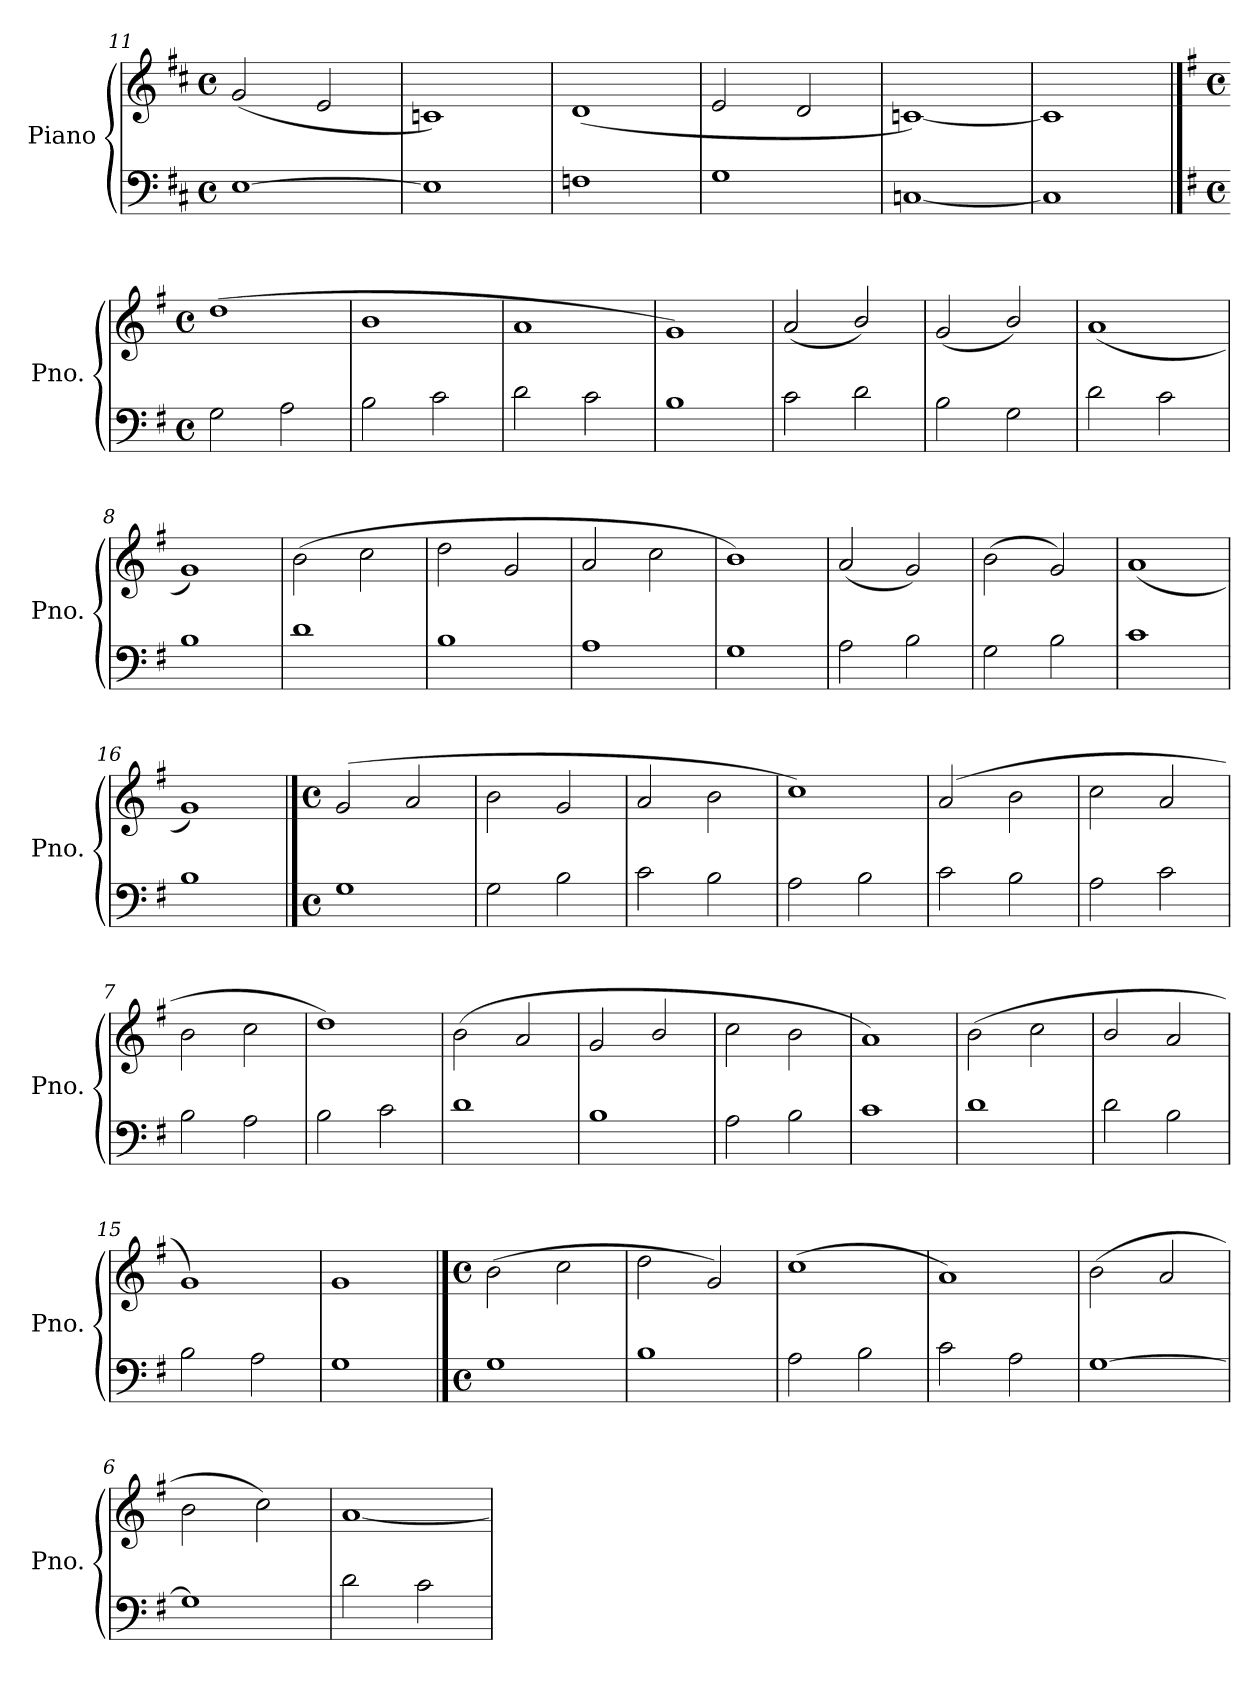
**kern	**kern
*part1	*part1
*staff2	*staff1
*I"Piano	*
*I'Pno.	*
*clefF4	*clefG2
*k[f#c#]	*k[f#c#]
*M4/4	*M4/4
*met(c)	*met(c)
=11	=11
[1E	(<2g/
.	2e/
=12	=12
1E]	1cn)
=13	=13
1Fn	(<1d
=14	=14
1G<	2e/
.	2d/
=15	=15
[1Cn<	[1cn)
=16	=16
1C]	1c]
!!LO:LB:g=z
==1	==1
*k[f#]	*k[f#]
*M4/4	*M4/4
*met(c)	*met(c)
2G\	(>1dd
2A\	.
=2	=2
2B\	1b
2c\	.
=3	=3
2d\	1a
2c\	.
=4	=4
1B	1g)
=5	=5
2c\	(<2a/
2d\	2b/)
=6	=6
2B<\	(<2g/
2G<\	2b/)
=7	=7
2d\	(<1a
2c\	.
=8	=8
1B	1g)
!!LO:LB:g=z
=9	=9
1d<	(>2b\
.	2cc\
=10	=10
1B<	2dd\
.	2g/
=11	=11
1A	2a/
.	2cc\
=12	=12
1G	1b)
=13	=13
2A\	(<2a/
2B\	2g/)
=14	=14
2G<\	(>2b\
2B\	2g/)
=15	=15
1c	(<1a
=16	=16
1B	1g)
!!LO:LB:g=z
==1	==1
*M4/4	*M4/4
*met(c)	*met(c)
1G<	(>2g/
.	2a/
=2	=2
2G\	2b\
2B\	2g/
=3	=3
2c\	2a/
2B\	2b\
=4	=4
2A\	1cc)
2B\	.
=5	=5
2c\	(>2a/
2B\	2b\
=6	=6
2A\	2cc\
2c\	2a/
=7	=7
2B\	2b\
2A\	2cc\
=8	=8
2B\	1dd)
2c\	.
!!LO:PB:g=z
=9	=9
1d	(>2b\
.	2a/
=10	=10
1B	2g/
.	2b/
=11	=11
2A\	2cc\
2B\	2b\
=12	=12
1c	1a)
=13	=13
1d	(>2b\
.	2cc\
=14	=14
2d\	2b/
2B\	2a/
=15	=15
2B\	1g)
2A\	.
=16	=16
1G	1g
!!LO:LB:g=z
==1	==1
*M4/4	*M4/4
*met(c)	*met(c)
1G<	(>2b\
.	2cc\
=2	=2
1B<	2dd\
.	2g/)
=3	=3
2A<\	(>1cc
2B\	.
=4	=4
2c\	1a)
2A\	.
=5	=5
[1G	(>2b\
.	2a/
=6	=6
1G]	2b\
.	2cc\)
=7	=7
2d<\	[1a
2c\	.
=	=
*-	*-
